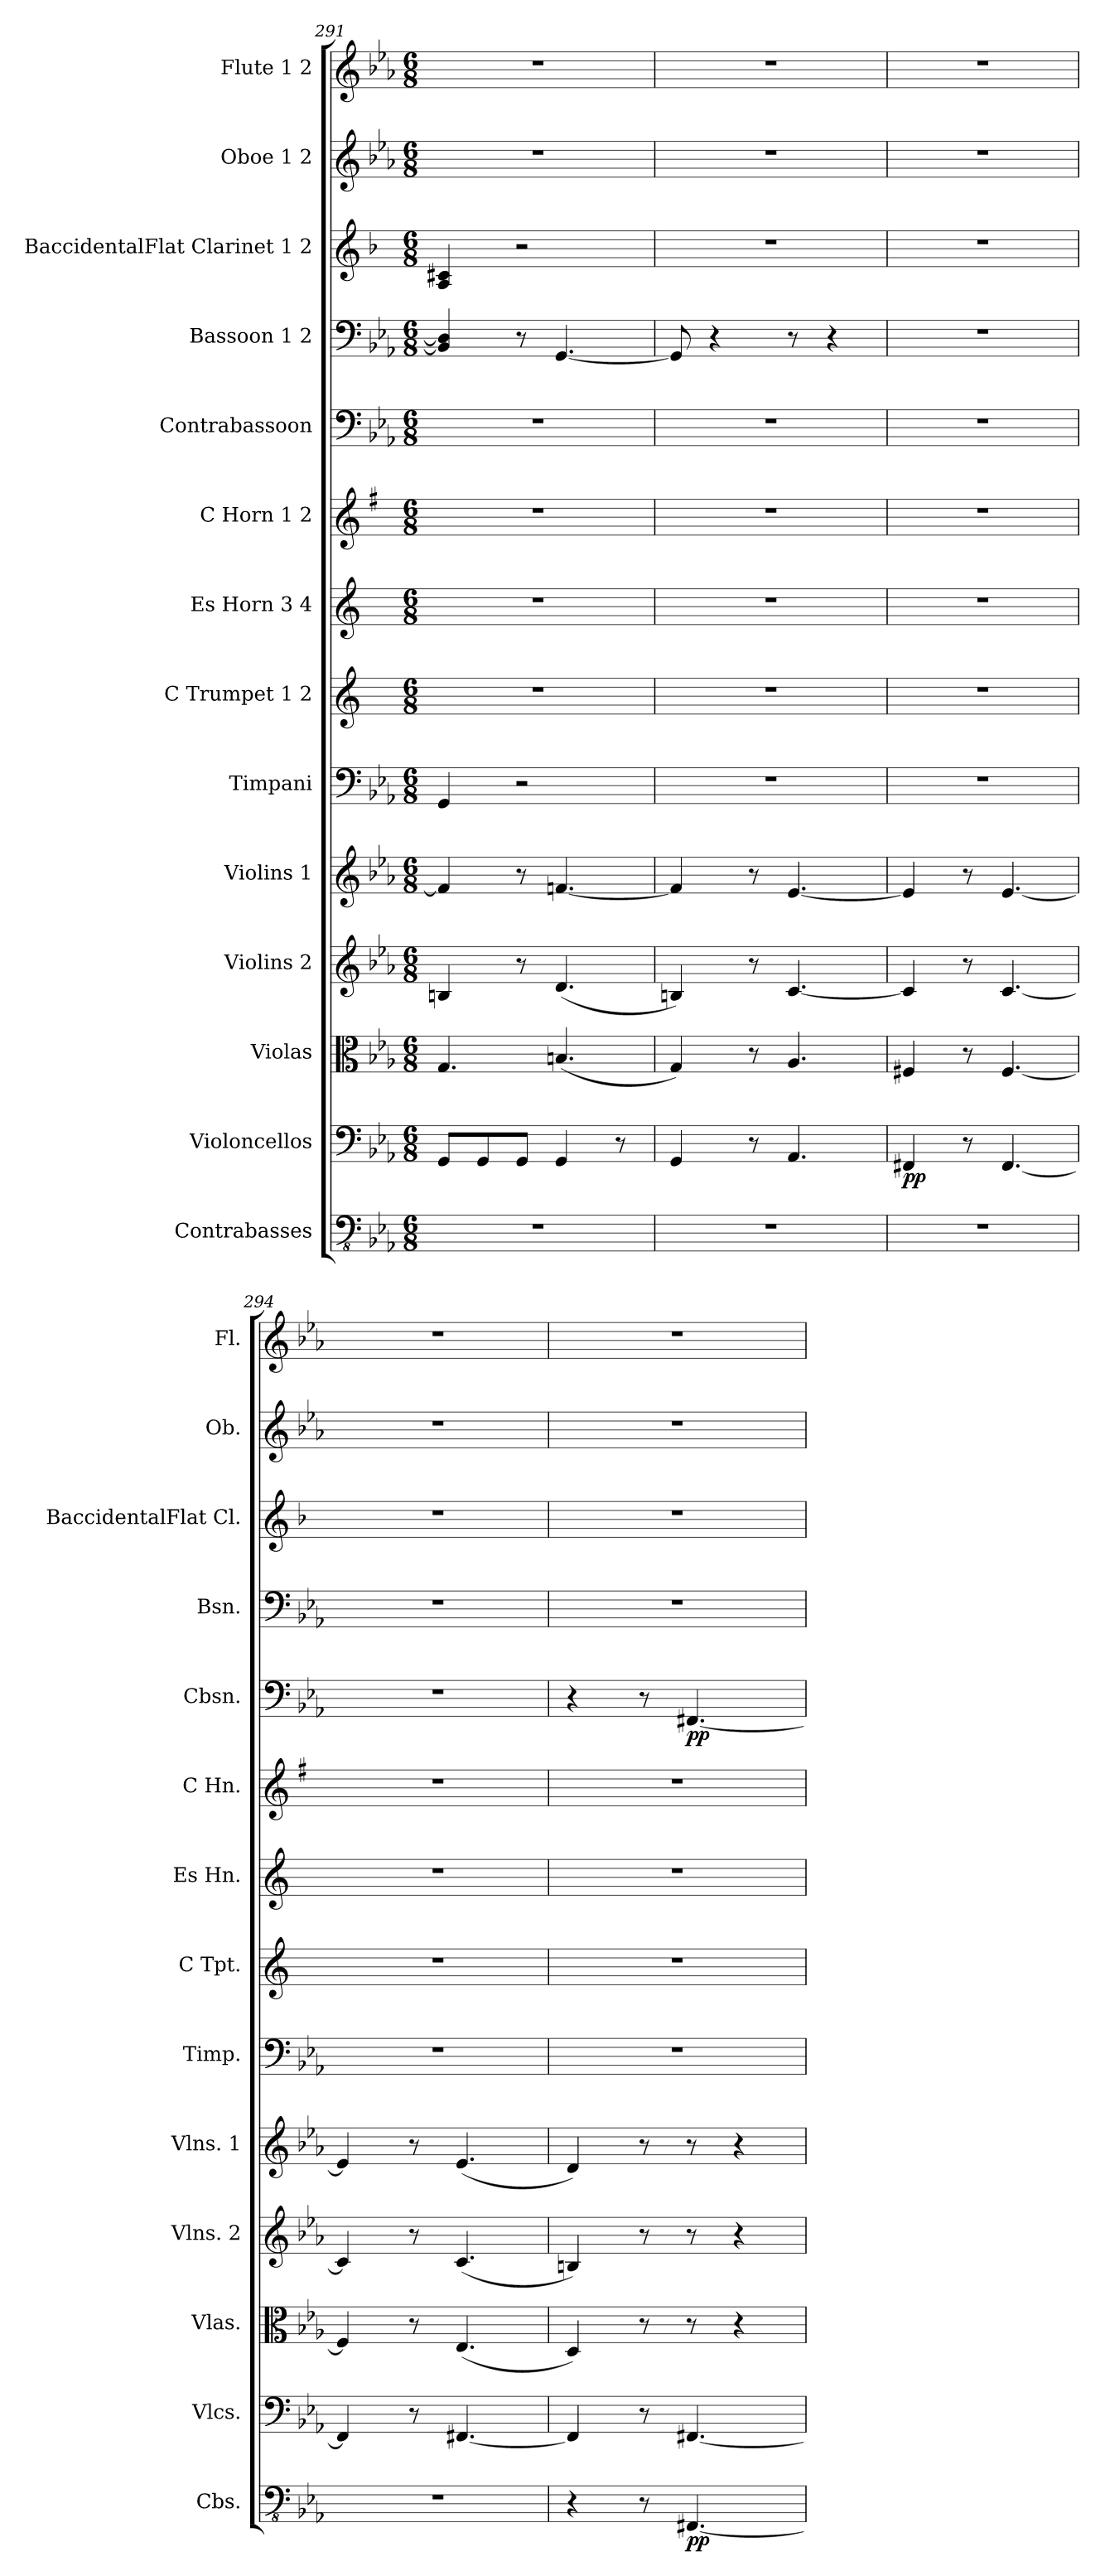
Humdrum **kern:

**kern	**dynam	**kern	**dynam	**kern	**kern	**kern	**kern	**kern	**kern	**kern	**kern	**dynam	**kern	**kern	**kern	**kern
*part14	*part14	*part13	*part13	*part12	*part11	*part10	*part9	*part8	*part7	*part6	*part5	*part5	*part4	*part3	*part2	*part1
*staff14	*staff14	*staff13	*staff13	*staff12	*staff11	*staff10	*staff9	*staff8	*staff7	*staff6	*staff5	*staff5	*staff4	*staff3	*staff2	*staff1
*I"Contrabasses	*	*I"Violoncellos	*	*I"Violas	*I"Violins 2	*I"Violins 1	*I"Timpani	*I"C Trumpet 1 2	*I"Es Horn 3 4	*I"C Horn 1 2	*I"Contrabassoon	*	*I"Bassoon 1 2	*I"BaccidentalFlat Clarinet 1 2	*I"Oboe 1 2	*I"Flute  1 2
*I'Cbs.	*	*I'Vlcs.	*	*I'Vlas.	*I'Vlns. 2	*I'Vlns. 1	*I'Timp.	*I'C Tpt.	*I'Es Hn.	*I'C Hn.	*I'Cbsn.	*	*I'Bsn.	*I'BaccidentalFlat Cl.	*I'Ob.	*I'Fl.
*clefFv4	*	*clefF4	*	*clefC3	*clefG2	*clefG2	*clefF4	*clefG2	*clefG2	*clefG2	*clefF4	*	*clefF4	*clefG2	*clefG2	*clefG2
*	*	*	*	*	*	*	*	*	*ITrd5c9	*ITrd4c7	*ITrd7c12	*	*	*ITrd1c2	*	*
*k[b-e-a-]	*	*k[b-e-a-]	*	*k[b-e-a-]	*k[b-e-a-]	*k[b-e-a-]	*k[b-e-a-]	*k[]	*k[b-e-a-]	*k[]	*k[b-e-a-]	*	*k[b-e-a-]	*k[b-e-a-]	*k[b-e-a-]	*k[b-e-a-]
*M6/8	*	*M6/8	*	*M6/8	*M6/8	*M6/8	*M6/8	*M6/8	*M6/8	*M6/8	*M6/8	*	*M6/8	*M6/8	*M6/8	*M6/8
=291	=291	=291	=291	=291	=291	=291	=291	=291	=291	=291	=291	=291	=291	=291	=291	=291
2.r	.	8GG/L	.	4.G/	4Bn/	4f#/]	4GG/	2.r	2.r	2.r	2.r	.	4BB/] 4D/]	4G/ 4Bn/	2.r	2.r
.	.	8GG/	.	.	.	.	.	.	.	.	.	.	.	.	.	.
.	.	8GG/J	.	.	8r	8r	2r	.	.	.	.	.	8r	2r	.	.
.	.	4GG/	.	(4.Bn/	(4.d/	[4.fn/	.	.	.	.	.	.	[4.GG/	.	.	.
.	.	8r	.	.	.	.	.	.	.	.	.	.	.	.	.	.
=292	=292	=292	=292	=292	=292	=292	=292	=292	=292	=292	=292	=292	=292	=292	=292	=292
2.r	.	4GG/	.	4G/)	4Bn/)	4f/]	2.r	2.r	2.r	2.r	2.r	.	8GG/]	2.r	2.r	2.r
.	.	.	.	.	.	.	.	.	.	.	.	.	4r	.	.	.
.	.	8r	.	8r	8r	8r	.	.	.	.	.	.	.	.	.	.
.	.	4.AA-/	.	4.A-/	[4.c/	[4.e-/	.	.	.	.	.	.	8r	.	.	.
.	.	.	.	.	.	.	.	.	.	.	.	.	4r	.	.	.
!!LO:PB:g=z
=293	=293	=293	=293	=293	=293	=293	=293	=293	=293	=293	=293	=293	=293	=293	=293	=293
!	!	!	!LO:DY:b	!	!	!	!	!	!	!	!	!	!	!	!	!
2.r	.	4FF#X/	pp	4F#X/	4c/]	4e-/]	2.r	2.r	2.r	2.r	2.r	.	2.r	2.r	2.r	2.r
.	.	8r	.	8r	8r	8r	.	.	.	.	.	.	.	.	.	.
.	.	[4.FF#/	.	[4.F#/	[4.c/	[4.e-/	.	.	.	.	.	.	.	.	.	.
=294	=294	=294	=294	=294	=294	=294	=294	=294	=294	=294	=294	=294	=294	=294	=294	=294
2.r	.	4FF#/]	.	4F#/]	4c/]	4e-/]	2.r	2.r	2.r	2.r	2.r	.	2.r	2.r	2.r	2.r
.	.	8r	.	8r	8r	8r	.	.	.	.	.	.	.	.	.	.
.	.	[4.FF#X/	.	(4.E-/	(4.c/	(4.e-/	.	.	.	.	.	.	.	.	.	.
=295	=295	=295	=295	=295	=295	=295	=295	=295	=295	=295	=295	=295	=295	=295	=295	=295
4r	.	4FF#/]	.	4D/)	4Bn/)	4d/)	2.r	2.r	2.r	2.r	4r	.	2.r	2.r	2.r	2.r
8r	.	8r	.	8r	8r	8r	.	.	.	.	8r	.	.	.	.	.
!	!LO:DY:b	!	!	!	!	!	!	!	!	!	!	!LO:DY:b	!	!	!	!
[4.FFF#X/	pp	[4.FF#X/	.	8r	8r	8r	.	.	.	.	[4.FFF#X/	pp	.	.	.	.
.	.	.	.	4r	4r	4r	.	.	.	.	.	.	.	.	.	.
=	=	=	=	=	=	=	=	=	=	=	=	=	=	=	=	=
*-	*-	*-	*-	*-	*-	*-	*-	*-	*-	*-	*-	*-	*-	*-	*-	*-
